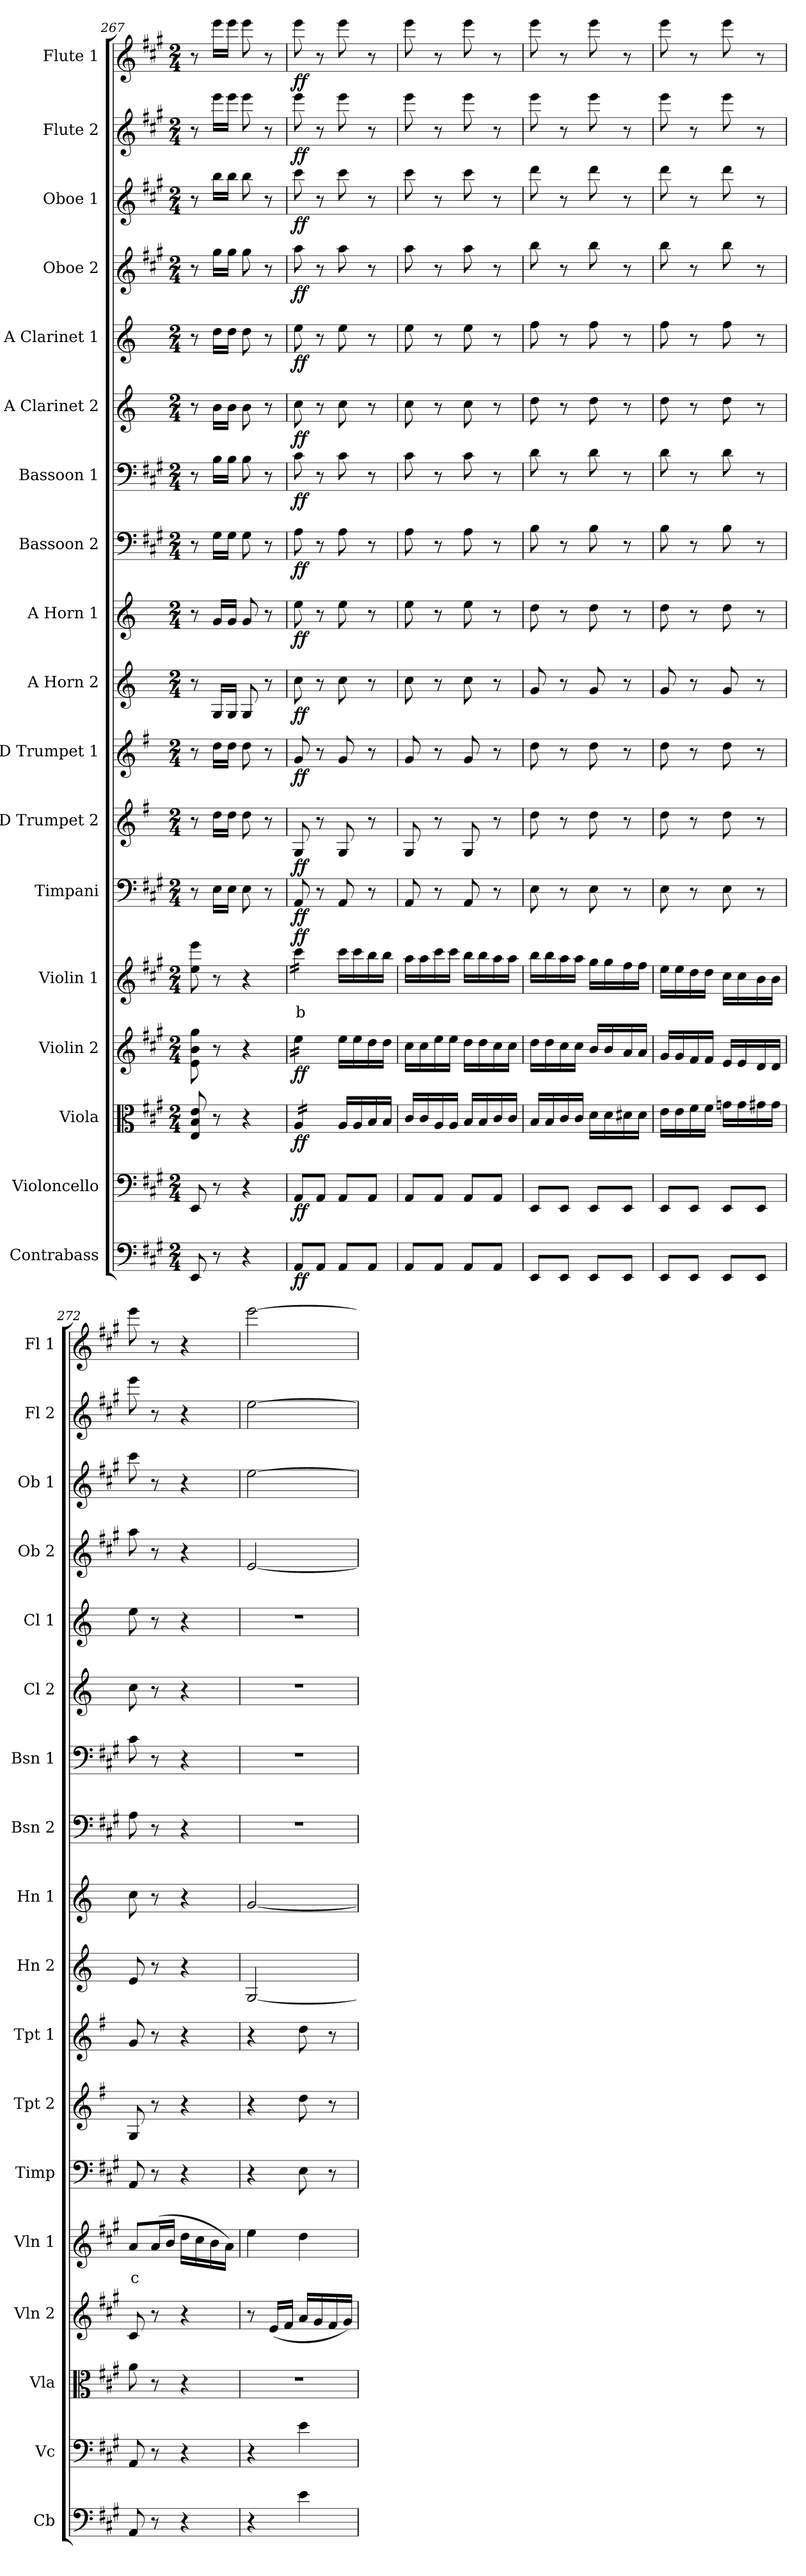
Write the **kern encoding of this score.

**kern	**dynam	**kern	**dynam	**kern	**dynam	**kern	**dynam	**kern	**text	**dynam	**kern	**dynam	**kern	**dynam	**kern	**dynam	**kern	**dynam	**kern	**dynam	**kern	**dynam	**kern	**dynam	**kern	**dynam	**kern	**dynam	**kern	**dynam	**kern	**dynam	**kern	**dynam	**kern	**dynam
*part18	*part18	*part17	*part17	*part16	*part16	*part15	*part15	*part14	*part14	*part14	*part13	*part13	*part12	*part12	*part11	*part11	*part10	*part10	*part9	*part9	*part8	*part8	*part7	*part7	*part6	*part6	*part5	*part5	*part4	*part4	*part3	*part3	*part2	*part2	*part1	*part1
*staff18	*staff18	*staff17	*staff17	*staff16	*staff16	*staff15	*staff15	*staff14	*staff14	*staff14	*staff13	*staff13	*staff12	*staff12	*staff11	*staff11	*staff10	*staff10	*staff9	*staff9	*staff8	*staff8	*staff7	*staff7	*staff6	*staff6	*staff5	*staff5	*staff4	*staff4	*staff3	*staff3	*staff2	*staff2	*staff1	*staff1
*I"Contrabass	*	*I"Violoncello	*	*I"Viola	*	*I"Violin 2	*	*I"Violin 1	*	*	*I"Timpani	*	*I"D Trumpet 2	*	*I"D Trumpet 1	*	*I"A Horn 2	*	*I"A Horn 1	*	*I"Bassoon 2	*	*I"Bassoon 1	*	*I"A Clarinet 2	*	*I"A Clarinet 1	*	*I"Oboe 2	*	*I"Oboe 1	*	*I"Flute 2	*	*I"Flute 1	*
*I'Cb	*	*I'Vc	*	*I'Vla	*	*I'Vln 2	*	*I'Vln 1	*	*	*I'Timp	*	*I'Tpt 2	*	*I'Tpt 1	*	*I'Hn 2	*	*I'Hn 1	*	*I'Bsn 2	*	*I'Bsn 1	*	*I'Cl 2	*	*I'Cl 1	*	*I'Ob 2	*	*I'Ob 1	*	*I'Fl 2	*	*I'Fl 1	*
*clefF4	*	*clefF4	*	*clefC3	*	*clefG2	*	*clefG2	*	*	*clefF4	*	*clefG2	*	*clefG2	*	*clefG2	*	*clefG2	*	*clefF4	*	*clefF4	*	*clefG2	*	*clefG2	*	*clefG2	*	*clefG2	*	*clefG2	*	*clefG2	*
*ITrd7c12	*	*	*	*	*	*	*	*	*	*	*	*	*ITrd-1c-2	*	*ITrd-1c-2	*	*ITrd2c3	*	*ITrd2c3	*	*	*	*	*	*ITrd2c3	*	*ITrd2c3	*	*	*	*	*	*	*	*	*
*k[f#c#g#]	*	*k[f#c#g#]	*	*k[f#c#g#]	*	*k[f#c#g#]	*	*k[f#c#g#]	*	*	*k[f#c#g#]	*	*k[f#c#g#]	*	*k[f#c#g#]	*	*k[f#c#g#]	*	*k[f#c#g#]	*	*k[f#c#g#]	*	*k[f#c#g#]	*	*k[f#c#g#]	*	*k[f#c#g#]	*	*k[f#c#g#]	*	*k[f#c#g#]	*	*k[f#c#g#]	*	*k[f#c#g#]	*
*M2/4	*	*M2/4	*	*M2/4	*	*M2/4	*	*M2/4	*	*	*M2/4	*	*M2/4	*	*M2/4	*	*M2/4	*	*M2/4	*	*M2/4	*	*M2/4	*	*M2/4	*	*M2/4	*	*M2/4	*	*M2/4	*	*M2/4	*	*M2/4	*
=267	=267	=267	=267	=267	=267	=267	=267	=267	=267	=267	=267	=267	=267	=267	=267	=267	=267	=267	=267	=267	=267	=267	=267	=267	=267	=267	=267	=267	=267	=267	=267	=267	=267	=267	=267	=267
8EEE/	.	8EE/	.	8E/ 8B/ 8e/	.	8e\ 8b\ 8gg#\	.	8ee\ 8eee\	.	.	8r	.	8r	.	8r	.	8r	.	8r	.	8r	.	8r	.	8r	.	8r	.	8r	.	8r	.	8r	.	8r	.
8r	.	8r	.	8r	.	8r	.	8r	.	.	16E\LL	.	16ee\LL	.	16ee\LL	.	16E/LL	.	16e/LL	.	16G#\LL	.	16B\LL	.	16g#\LL	.	16b\LL	.	16gg#\LL	.	16bb\LL	.	16eee\LL	.	16eee\LL	.
.	.	.	.	.	.	.	.	.	.	.	16E\JJ	.	16ee\JJ	.	16ee\JJ	.	16E/JJ	.	16e/JJ	.	16G#\JJ	.	16B\JJ	.	16g#\JJ	.	16b\JJ	.	16gg#\JJ	.	16bb\JJ	.	16eee\JJ	.	16eee\JJ	.
4r	.	4r	.	4r	.	4r	.	4r	.	.	8E\	.	8ee\	.	8ee\	.	8E/	.	8e/	.	8G#\	.	8B\	.	8g#\	.	8b\	.	8gg#\	.	8bb\	.	8eee\	.	8eee\	.
.	.	.	.	.	.	.	.	.	.	.	8r	.	8r	.	8r	.	8r	.	8r	.	8r	.	8r	.	8r	.	8r	.	8r	.	8r	.	8r	.	8r	.
!!LO:PB:g=z
=268	=268	=268	=268	=268	=268	=268	=268	=268	=268	=268	=268	=268	=268	=268	=268	=268	=268	=268	=268	=268	=268	=268	=268	=268	=268	=268	=268	=268	=268	=268	=268	=268	=268	=268	=268	=268
!	!LO:DY:b	!	!LO:DY:b	!	!LO:DY:b	!	!LO:DY:b	!	!LO:LY:b:color=#FF0000	!LO:DY:b	!	!LO:DY:b	!	!LO:DY:b	!	!LO:DY:b	!	!LO:DY:b	!	!LO:DY:b	!	!LO:DY:b	!	!LO:DY:b	!	!LO:DY:b	!	!LO:DY:b	!	!LO:DY:b	!	!LO:DY:b	!	!LO:DY:b	!	!LO:DY:b
*	*	*	*	*tremolo	*	*	*	*	*	*	*	*	*	*	*	*	*	*	*	*	*	*	*	*	*	*	*	*	*	*	*	*	*	*	*	*
*	*	*	*	*	*	*tremolo	*	*	*	*	*	*	*	*	*	*	*	*	*	*	*	*	*	*	*	*	*	*	*	*	*	*	*	*	*	*
*	*	*	*	*	*	*	*	*tremolo	*	*	*	*	*	*	*	*	*	*	*	*	*	*	*	*	*	*	*	*	*	*	*	*	*	*	*	*
8AAA/L	ff	8AA/L	ff	16A/LL	ff	16ee\LL	ff	16ccc#\LL	b	ff	8AA/	ff	8A/	ff	8a/	ff	8a\	ff	8cc#\	ff	8A\	ff	8c#\	ff	8a\	ff	8cc#\	ff	8aa\	ff	8ccc#\	ff	8eee\	ff	8eee\	ff
.	.	.	.	16A/	.	16ee\	.	16ccc#\	.	.	.	.	.	.	.	.	.	.	.	.	.	.	.	.	.	.	.	.	.	.	.	.	.	.	.	.
8AAA/J	.	8AA/J	.	16A/	.	16ee\	.	16ccc#\	.	.	8r	.	8r	.	8r	.	8r	.	8r	.	8r	.	8r	.	8r	.	8r	.	8r	.	8r	.	8r	.	8r	.
.	.	.	.	16A/JJ	.	16ee\JJ	.	16ccc#\JJ	.	.	.	.	.	.	.	.	.	.	.	.	.	.	.	.	.	.	.	.	.	.	.	.	.	.	.	.
*	*	*	*	*	*	*	*	*Xtremolo	*	*	*	*	*	*	*	*	*	*	*	*	*	*	*	*	*	*	*	*	*	*	*	*	*	*	*	*
*	*	*	*	*	*	*Xtremolo	*	*	*	*	*	*	*	*	*	*	*	*	*	*	*	*	*	*	*	*	*	*	*	*	*	*	*	*	*	*
*	*	*	*	*Xtremolo	*	*	*	*	*	*	*	*	*	*	*	*	*	*	*	*	*	*	*	*	*	*	*	*	*	*	*	*	*	*	*	*
8AAA/L	.	8AA/L	.	16A/LL	.	16ee\LL	.	16ccc#\LL	.	.	8AA/	.	8A/	.	8a/	.	8a\	.	8cc#\	.	8A\	.	8c#\	.	8a\	.	8cc#\	.	8aa\	.	8ccc#\	.	8eee\	.	8eee\	.
.	.	.	.	16A/	.	16ee\	.	16ccc#\	.	.	.	.	.	.	.	.	.	.	.	.	.	.	.	.	.	.	.	.	.	.	.	.	.	.	.	.
8AAA/J	.	8AA/J	.	16B/	.	16dd\	.	16bb\	.	.	8r	.	8r	.	8r	.	8r	.	8r	.	8r	.	8r	.	8r	.	8r	.	8r	.	8r	.	8r	.	8r	.
.	.	.	.	16B/JJ	.	16dd\JJ	.	16bb\JJ	.	.	.	.	.	.	.	.	.	.	.	.	.	.	.	.	.	.	.	.	.	.	.	.	.	.	.	.
=269	=269	=269	=269	=269	=269	=269	=269	=269	=269	=269	=269	=269	=269	=269	=269	=269	=269	=269	=269	=269	=269	=269	=269	=269	=269	=269	=269	=269	=269	=269	=269	=269	=269	=269	=269	=269
8AAA/L	.	8AA/L	.	16c#/LL	.	16cc#\LL	.	16aa\LL	.	.	8AA/	.	8A/	.	8a/	.	8a\	.	8cc#\	.	8A\	.	8c#\	.	8a\	.	8cc#\	.	8aa\	.	8ccc#\	.	8eee\	.	8eee\	.
.	.	.	.	16c#/	.	16cc#\	.	16aa\	.	.	.	.	.	.	.	.	.	.	.	.	.	.	.	.	.	.	.	.	.	.	.	.	.	.	.	.
8AAA/J	.	8AA/J	.	16A/	.	16ee\	.	16ccc#\	.	.	8r	.	8r	.	8r	.	8r	.	8r	.	8r	.	8r	.	8r	.	8r	.	8r	.	8r	.	8r	.	8r	.
.	.	.	.	16A/JJ	.	16ee\JJ	.	16ccc#\JJ	.	.	.	.	.	.	.	.	.	.	.	.	.	.	.	.	.	.	.	.	.	.	.	.	.	.	.	.
8AAA/L	.	8AA/L	.	16B/LL	.	16dd\LL	.	16bb\LL	.	.	8AA/	.	8A/	.	8a/	.	8a\	.	8cc#\	.	8A\	.	8c#\	.	8a\	.	8cc#\	.	8aa\	.	8ccc#\	.	8eee\	.	8eee\	.
.	.	.	.	16B/	.	16dd\	.	16bb\	.	.	.	.	.	.	.	.	.	.	.	.	.	.	.	.	.	.	.	.	.	.	.	.	.	.	.	.
8AAA/J	.	8AA/J	.	16c#/	.	16cc#\	.	16aa\	.	.	8r	.	8r	.	8r	.	8r	.	8r	.	8r	.	8r	.	8r	.	8r	.	8r	.	8r	.	8r	.	8r	.
.	.	.	.	16c#/JJ	.	16cc#\JJ	.	16aa\JJ	.	.	.	.	.	.	.	.	.	.	.	.	.	.	.	.	.	.	.	.	.	.	.	.	.	.	.	.
=270	=270	=270	=270	=270	=270	=270	=270	=270	=270	=270	=270	=270	=270	=270	=270	=270	=270	=270	=270	=270	=270	=270	=270	=270	=270	=270	=270	=270	=270	=270	=270	=270	=270	=270	=270	=270
8EEE/L	.	8EE/L	.	16B/LL	.	16dd\LL	.	16bb\LL	.	.	8E\	.	8ee\	.	8ee\	.	8e/	.	8b\	.	8B\	.	8d\	.	8b\	.	8dd\	.	8bb\	.	8ddd\	.	8eee\	.	8eee\	.
.	.	.	.	16B/	.	16dd\	.	16bb\	.	.	.	.	.	.	.	.	.	.	.	.	.	.	.	.	.	.	.	.	.	.	.	.	.	.	.	.
8EEE/J	.	8EE/J	.	16c#/	.	16cc#\	.	16aa\	.	.	8r	.	8r	.	8r	.	8r	.	8r	.	8r	.	8r	.	8r	.	8r	.	8r	.	8r	.	8r	.	8r	.
.	.	.	.	16c#/JJ	.	16cc#\JJ	.	16aa\JJ	.	.	.	.	.	.	.	.	.	.	.	.	.	.	.	.	.	.	.	.	.	.	.	.	.	.	.	.
8EEE/L	.	8EE/L	.	16d\LL	.	16b/LL	.	16gg#\LL	.	.	8E\	.	8ee\	.	8ee\	.	8e/	.	8b\	.	8B\	.	8d\	.	8b\	.	8dd\	.	8bb\	.	8ddd\	.	8eee\	.	8eee\	.
.	.	.	.	16d\	.	16b/	.	16gg#\	.	.	.	.	.	.	.	.	.	.	.	.	.	.	.	.	.	.	.	.	.	.	.	.	.	.	.	.
8EEE/J	.	8EE/J	.	16d#X\	.	16a/	.	16ff#\	.	.	8r	.	8r	.	8r	.	8r	.	8r	.	8r	.	8r	.	8r	.	8r	.	8r	.	8r	.	8r	.	8r	.
.	.	.	.	16d#\JJ	.	16a/JJ	.	16ff#\JJ	.	.	.	.	.	.	.	.	.	.	.	.	.	.	.	.	.	.	.	.	.	.	.	.	.	.	.	.
=271	=271	=271	=271	=271	=271	=271	=271	=271	=271	=271	=271	=271	=271	=271	=271	=271	=271	=271	=271	=271	=271	=271	=271	=271	=271	=271	=271	=271	=271	=271	=271	=271	=271	=271	=271	=271
8EEE/L	.	8EE/L	.	16e\LL	.	16g#/LL	.	16ee\LL	.	.	8E\	.	8ee\	.	8ee\	.	8e/	.	8b\	.	8B\	.	8d\	.	8b\	.	8dd\	.	8bb\	.	8ddd\	.	8eee\	.	8eee\	.
.	.	.	.	16e\	.	16g#/	.	16ee\	.	.	.	.	.	.	.	.	.	.	.	.	.	.	.	.	.	.	.	.	.	.	.	.	.	.	.	.
8EEE/J	.	8EE/J	.	16f#\	.	16f#/	.	16dd\	.	.	8r	.	8r	.	8r	.	8r	.	8r	.	8r	.	8r	.	8r	.	8r	.	8r	.	8r	.	8r	.	8r	.
.	.	.	.	16f#\JJ	.	16f#/JJ	.	16dd\JJ	.	.	.	.	.	.	.	.	.	.	.	.	.	.	.	.	.	.	.	.	.	.	.	.	.	.	.	.
8EEE/L	.	8EE/L	.	16gn\LL	.	16e/LL	.	16cc#\LL	.	.	8E\	.	8ee\	.	8ee\	.	8e/	.	8b\	.	8B\	.	8d\	.	8b\	.	8dd\	.	8bb\	.	8ddd\	.	8eee\	.	8eee\	.
.	.	.	.	16g\	.	16e/	.	16cc#\	.	.	.	.	.	.	.	.	.	.	.	.	.	.	.	.	.	.	.	.	.	.	.	.	.	.	.	.
8EEE/J	.	8EE/J	.	16g#X\	.	16d/	.	16b\	.	.	8r	.	8r	.	8r	.	8r	.	8r	.	8r	.	8r	.	8r	.	8r	.	8r	.	8r	.	8r	.	8r	.
.	.	.	.	16g#\JJ	.	16d/JJ	.	16b\JJ	.	.	.	.	.	.	.	.	.	.	.	.	.	.	.	.	.	.	.	.	.	.	.	.	.	.	.	.
=272	=272	=272	=272	=272	=272	=272	=272	=272	=272	=272	=272	=272	=272	=272	=272	=272	=272	=272	=272	=272	=272	=272	=272	=272	=272	=272	=272	=272	=272	=272	=272	=272	=272	=272	=272	=272
!	!	!	!	!	!	!	!	!	!LO:LY:b:color=#FF0000	!	!	!	!	!	!	!	!	!	!	!	!	!	!	!	!	!	!	!	!	!	!	!	!	!	!	!
8AAA/	.	8AA/	.	8a\	.	8c#/	.	8a/L	c	.	8AA/	.	8A/	.	8a/	.	8c#/	.	8a\	.	8A\	.	8c#\	.	8a\	.	8cc#\	.	8aa\	.	8ccc#\	.	8eee\	.	8eee\	.
8r	.	8r	.	8r	.	8r	.	(16a/L	.	.	8r	.	8r	.	8r	.	8r	.	8r	.	8r	.	8r	.	8r	.	8r	.	8r	.	8r	.	8r	.	8r	.
.	.	.	.	.	.	.	.	16b/JJ	.	.	.	.	.	.	.	.	.	.	.	.	.	.	.	.	.	.	.	.	.	.	.	.	.	.	.	.
4r	.	4r	.	4r	.	4r	.	16dd\LL	.	.	4r	.	4r	.	4r	.	4r	.	4r	.	4r	.	4r	.	4r	.	4r	.	4r	.	4r	.	4r	.	4r	.
.	.	.	.	.	.	.	.	16cc#\	.	.	.	.	.	.	.	.	.	.	.	.	.	.	.	.	.	.	.	.	.	.	.	.	.	.	.	.
.	.	.	.	.	.	.	.	16b\	.	.	.	.	.	.	.	.	.	.	.	.	.	.	.	.	.	.	.	.	.	.	.	.	.	.	.	.
.	.	.	.	.	.	.	.	16a\JJ)	.	.	.	.	.	.	.	.	.	.	.	.	.	.	.	.	.	.	.	.	.	.	.	.	.	.	.	.
=273	=273	=273	=273	=273	=273	=273	=273	=273	=273	=273	=273	=273	=273	=273	=273	=273	=273	=273	=273	=273	=273	=273	=273	=273	=273	=273	=273	=273	=273	=273	=273	=273	=273	=273	=273	=273
4r	.	4r	.	2r	.	8r	.	4ee\	.	.	4r	.	4r	.	4r	.	[2E/	.	[2e/	.	2r	.	2r	.	2r	.	2r	.	[2e/	.	[2ee\	.	[2ee\	.	[2eee\	.
.	.	.	.	.	.	(16e/LL	.	.	.	.	.	.	.	.	.	.	.	.	.	.	.	.	.	.	.	.	.	.	.	.	.	.	.	.	.	.
.	.	.	.	.	.	16f#/JJ	.	.	.	.	.	.	.	.	.	.	.	.	.	.	.	.	.	.	.	.	.	.	.	.	.	.	.	.	.	.
4E\	.	4e\	.	.	.	16a/LL	.	4dd\	.	.	8E\	.	8ee\	.	8ee\	.	.	.	.	.	.	.	.	.	.	.	.	.	.	.	.	.	.	.	.	.
.	.	.	.	.	.	16g#/	.	.	.	.	.	.	.	.	.	.	.	.	.	.	.	.	.	.	.	.	.	.	.	.	.	.	.	.	.	.
.	.	.	.	.	.	16f#/	.	.	.	.	8r	.	8r	.	8r	.	.	.	.	.	.	.	.	.	.	.	.	.	.	.	.	.	.	.	.	.
.	.	.	.	.	.	16g#/JJ)	.	.	.	.	.	.	.	.	.	.	.	.	.	.	.	.	.	.	.	.	.	.	.	.	.	.	.	.	.	.
=	=	=	=	=	=	=	=	=	=	=	=	=	=	=	=	=	=	=	=	=	=	=	=	=	=	=	=	=	=	=	=	=	=	=	=	=
*-	*-	*-	*-	*-	*-	*-	*-	*-	*-	*-	*-	*-	*-	*-	*-	*-	*-	*-	*-	*-	*-	*-	*-	*-	*-	*-	*-	*-	*-	*-	*-	*-	*-	*-	*-	*-
